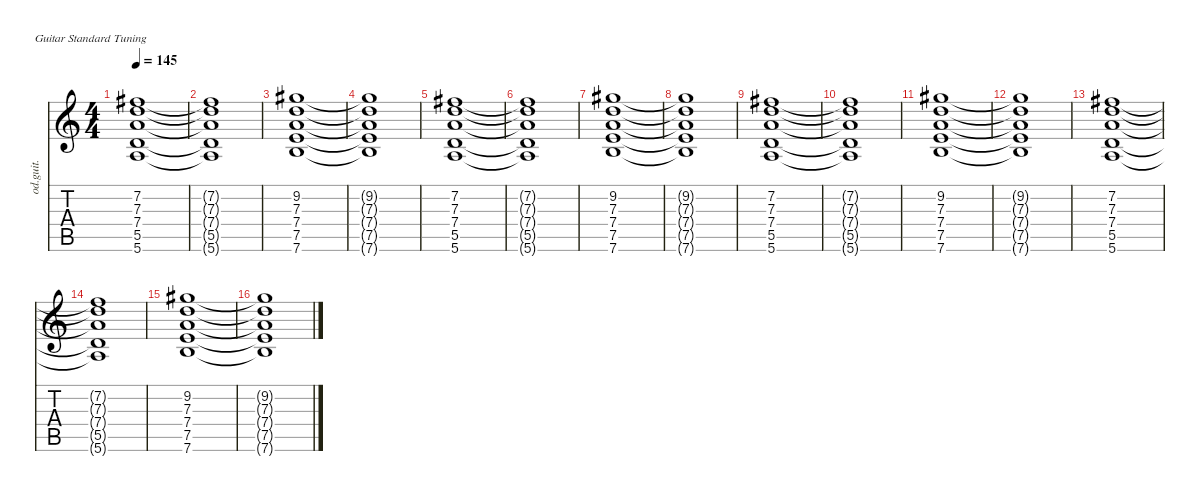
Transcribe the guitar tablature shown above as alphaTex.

\defaultSystemsLayout 4
\hideDynamics
\bracketExtendMode nobrackets
\otherSystemsTrackNameOrientation horizontal
\track ("Guitar 3 (Page)" "od.guit.") {instrument overdrivenguitar}
\staff {score tabs}
\tuning (E4 B3 G3 D3 A2 E2)
\ts (4 4)
\tempo 145
\clef g2
\ks c
(7.2{acc #} 7.3 7.4 5.5 5.6).1{dy f beam Up} |
(7.2{t acc #} 7.3{t} 7.4{t} 5.5{t} 5.6{t}).1{beam Up} |
(9.2{acc #} 7.3 7.4 7.5 7.6).1{beam Up} |
(9.2{t acc #} 7.3{t} 7.4{t} 7.5{t} 7.6{t}).1{beam Up} |
(7.2{acc #} 7.3 7.4 5.5 5.6).1{beam Up} |
(7.2{t acc #} 7.3{t} 7.4{t} 5.5{t} 5.6{t}).1{beam Up} |
(9.2{acc #} 7.3 7.4 7.5 7.6).1{beam Up} |
(9.2{t acc #} 7.3{t} 7.4{t} 7.5{t} 7.6{t}).1{beam Up} |
(7.2{acc #} 7.3 7.4 5.5 5.6).1{beam Up} |
(7.2{t acc #} 7.3{t} 7.4{t} 5.5{t} 5.6{t}).1{beam Up} |
(9.2{acc #} 7.3 7.4 7.5 7.6).1{beam Up} |
(9.2{t acc #} 7.3{t} 7.4{t} 7.5{t} 7.6{t}).1{beam Up} |
(7.2{acc #} 7.3 7.4 5.5 5.6).1{beam Up} |
(7.2{t acc #} 7.3{t} 7.4{t} 5.5{t} 5.6{t}).1{beam Up} |
(9.2{acc #} 7.3 7.4 7.5 7.6).1{beam Up} |
(9.2{t acc #} 7.3{t} 7.4{t} 7.5{t} 7.6{t}).1{beam Up}
